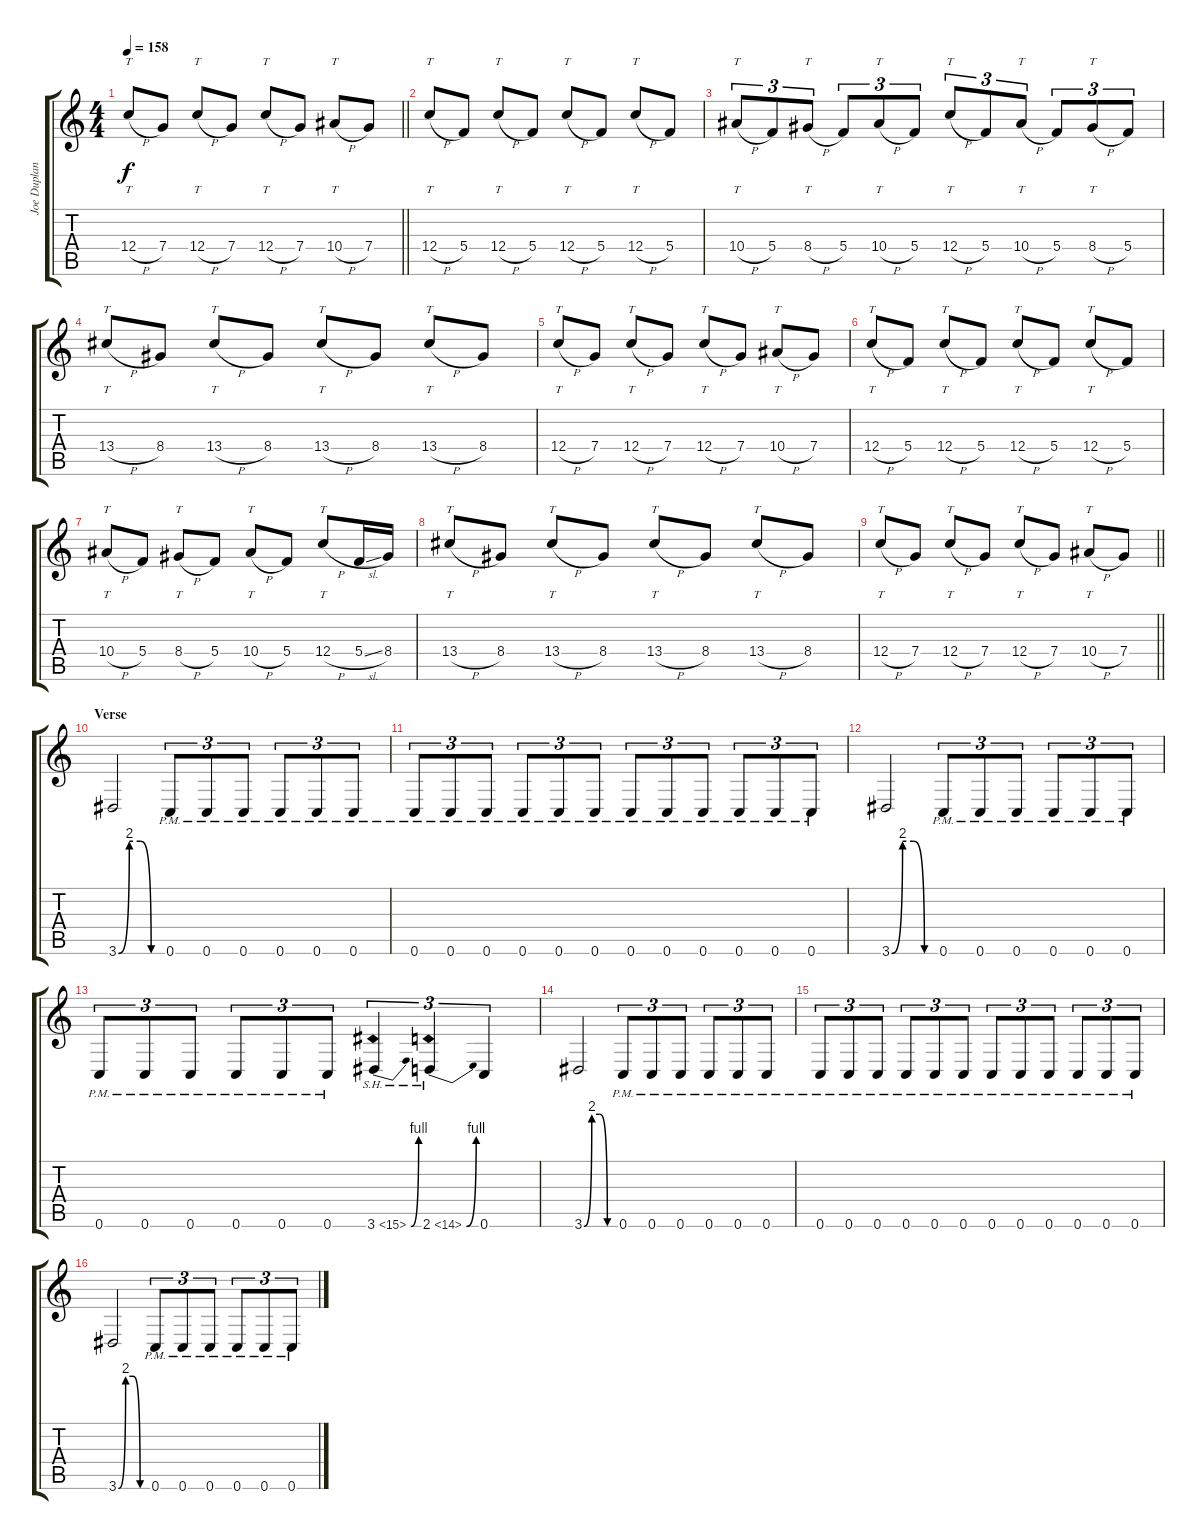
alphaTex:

\track ("Joe Duplantier" "Joe Duplan") {instrument overdrivenguitar}
\staff {score tabs}
\tuning (D4 A3 F3 C3 G2 C2) {hide}
\ts (4 4)
\tempo 158
\clef g2
\barLineRight lightlight
\ks c
12.4{h}.8{tt dy f} 7.4.8 12.4{h}.8{tt} 7.4.8 12.4{h}.8{tt} 7.4.8 10.4{h}.8{tt} 7.4.8 |
12.4{h}.8{tt} 5.4.8 12.4{h}.8{tt} 5.4.8 12.4{h}.8{tt} 5.4.8 12.4{h}.8{tt} 5.4.8 |
10.4{h}.8{tt tu (3 2)} 5.4.8{tu (3 2)} 8.4{h}.8{tt tu (3 2)} 5.4.8{tu (3 2)} 10.4{h}.8{tt tu (3 2)} 5.4.8{tu (3 2)} 12.4{h}.8{tt tu (3 2)} 5.4.8{tu (3 2)} 10.4{h}.8{tt tu (3 2)} 5.4.8{tu (3 2)} 8.4{h}.8{tt tu (3 2)} 5.4.8{tu (3 2)} |
13.4{h}.8{tt} 8.4.8 13.4{h}.8{tt} 8.4.8 13.4{h}.8{tt} 8.4.8 13.4{h}.8{tt} 8.4.8 |
12.4{h}.8{tt} 7.4.8 12.4{h}.8{tt} 7.4.8 12.4{h}.8{tt} 7.4.8 10.4{h}.8{tt} 7.4.8 |
12.4{h}.8{tt} 5.4.8 12.4{h}.8{tt} 5.4.8 12.4{h}.8{tt} 5.4.8 12.4{h}.8{tt} 5.4.8 |
10.4{h}.8{tt} 5.4.8 8.4{h}.8{tt} 5.4.8 10.4{h}.8{tt} 5.4.8 12.4{h}.8{tt} 5.4{sl}.16 8.4.16 |
13.4{h}.8{tt} 8.4.8 13.4{h}.8{tt} 8.4.8 13.4{h}.8{tt} 8.4.8 13.4{h}.8{tt} 8.4.8 |
\barLineRight lightlight
12.4{h}.8{tt} 7.4.8 12.4{h}.8{tt} 7.4.8 12.4{h}.8{tt} 7.4.8 10.4{h}.8{tt} 7.4.8 |
\section ("" "Verse")
3.6{be (custom 0 0 15 8 30 8 45 0 60 0)}.2 0.6{pm}.8{tu (3 2)} 0.6{pm}.8{tu (3 2)} 0.6{pm}.8{tu (3 2)} 0.6{pm}.8{tu (3 2)} 0.6{pm}.8{tu (3 2)} 0.6{pm}.8{tu (3 2)} |
0.6{pm}.8{tu (3 2)} 0.6{pm}.8{tu (3 2)} 0.6{pm}.8{tu (3 2)} 0.6{pm}.8{tu (3 2)} 0.6{pm}.8{tu (3 2)} 0.6{pm}.8{tu (3 2)} 0.6{pm}.8{tu (3 2)} 0.6{pm}.8{tu (3 2)} 0.6{pm}.8{tu (3 2)} 0.6{pm}.8{tu (3 2)} 0.6{pm}.8{tu (3 2)} 0.6{pm}.8{tu (3 2)} |
3.6{be (custom 0 0 15 8 30 8 45 0 60 0)}.2 0.6{pm}.8{tu (3 2)} 0.6{pm}.8{tu (3 2)} 0.6{pm}.8{tu (3 2)} 0.6{pm}.8{tu (3 2)} 0.6{pm}.8{tu (3 2)} 0.6{pm}.8{tu (3 2)} |
0.6{pm}.8{tu (3 2)} 0.6{pm}.8{tu (3 2)} 0.6{pm}.8{tu (3 2)} 0.6{pm}.8{tu (3 2)} 0.6{pm}.8{tu (3 2)} 0.6{pm}.8{tu (3 2)} 3.6{be (bend 0 0 60 4) sh 12}.4{tu (3 2)} 2.6{be (bend 0 0 60 4) sh 12}.4{tu (3 2)} 0.6.4{tu (3 2)} |
3.6{be (custom 0 0 15 8 30 8 45 0 60 0)}.2 0.6{pm}.8{tu (3 2)} 0.6{pm}.8{tu (3 2)} 0.6{pm}.8{tu (3 2)} 0.6{pm}.8{tu (3 2)} 0.6{pm}.8{tu (3 2)} 0.6{pm}.8{tu (3 2)} |
0.6{pm}.8{tu (3 2)} 0.6{pm}.8{tu (3 2)} 0.6{pm}.8{tu (3 2)} 0.6{pm}.8{tu (3 2)} 0.6{pm}.8{tu (3 2)} 0.6{pm}.8{tu (3 2)} 0.6{pm}.8{tu (3 2)} 0.6{pm}.8{tu (3 2)} 0.6{pm}.8{tu (3 2)} 0.6{pm}.8{tu (3 2)} 0.6{pm}.8{tu (3 2)} 0.6{pm}.8{tu (3 2)} |
3.6{be (custom 0 0 15 8 30 8 45 0 60 0)}.2 0.6{pm}.8{tu (3 2)} 0.6{pm}.8{tu (3 2)} 0.6{pm}.8{tu (3 2)} 0.6{pm}.8{tu (3 2)} 0.6{pm}.8{tu (3 2)} 0.6{pm}.8{tu (3 2)}
